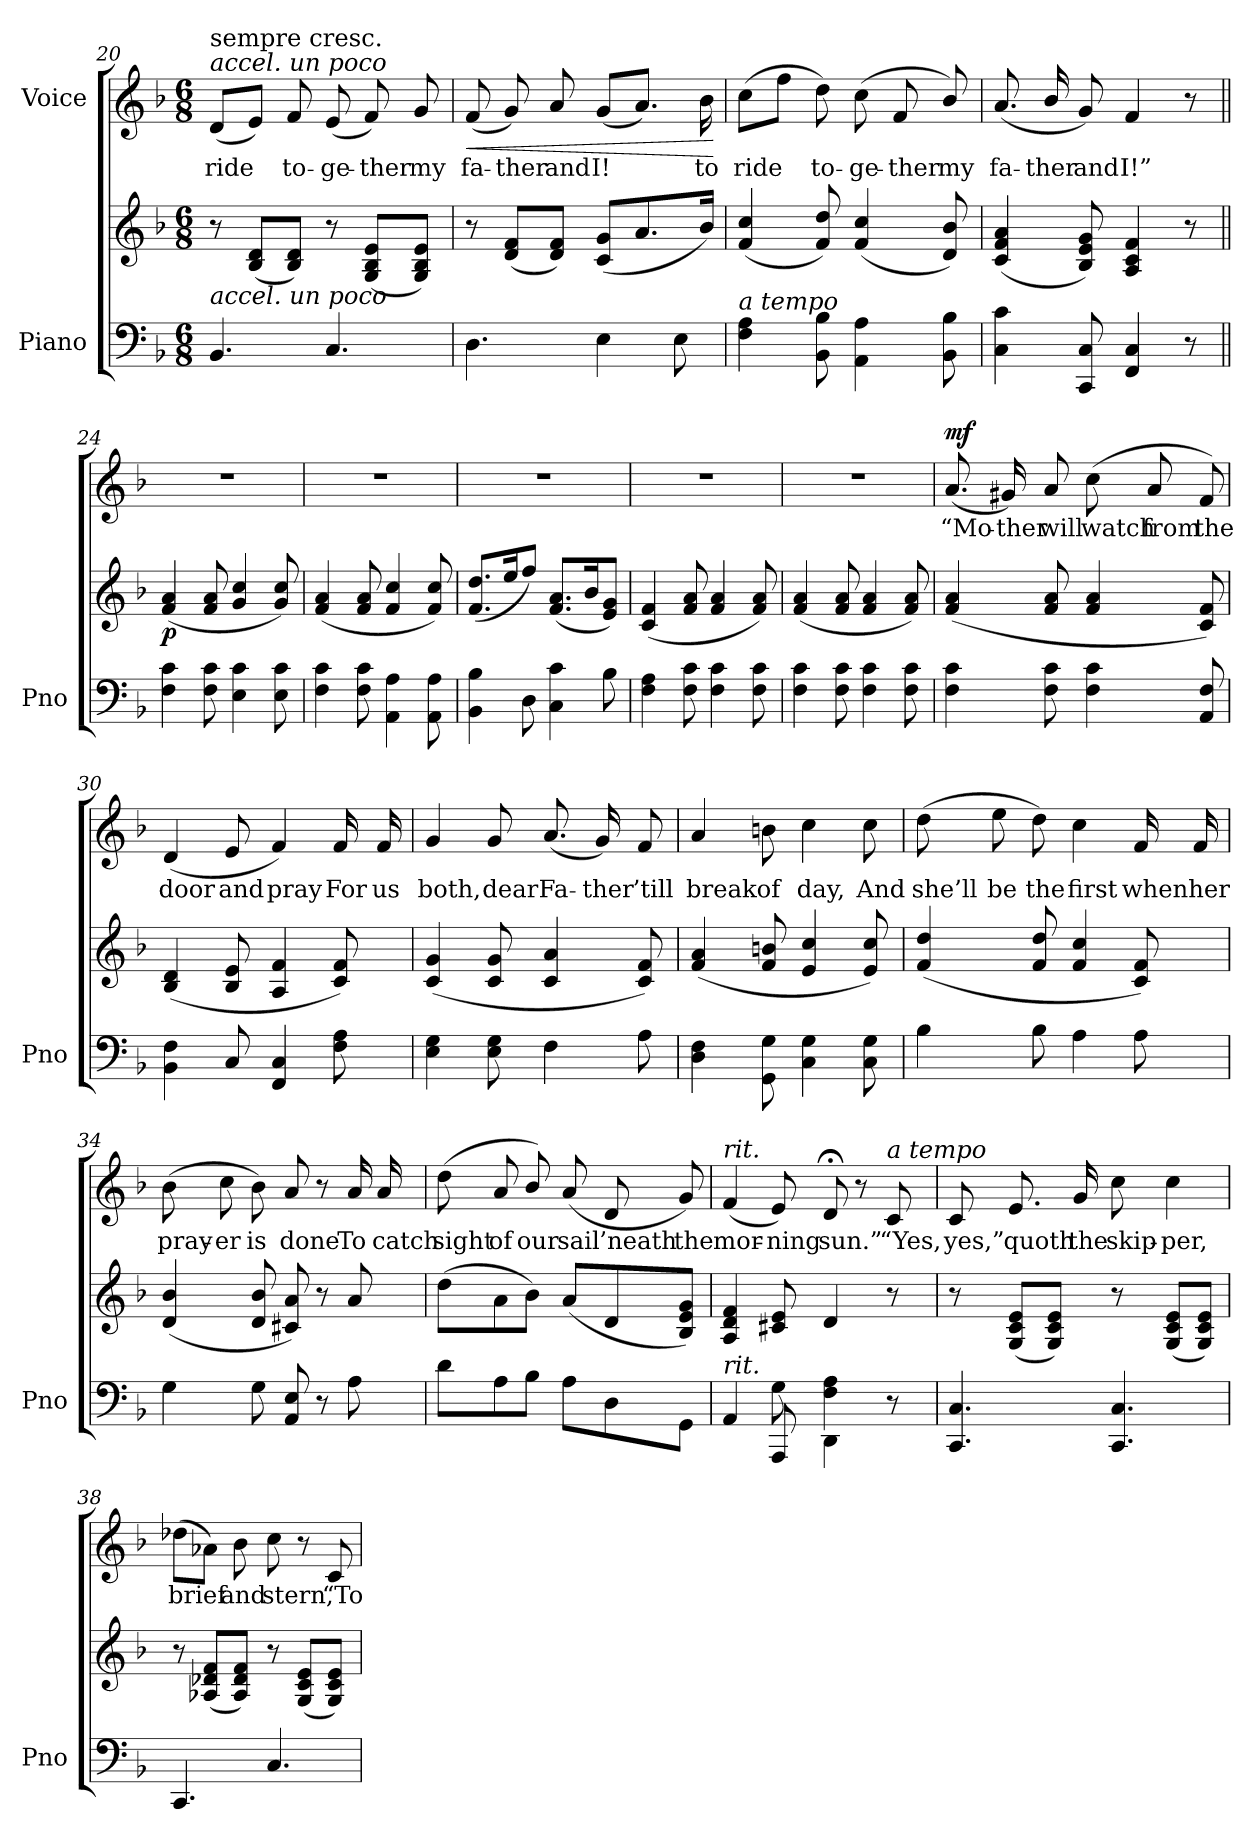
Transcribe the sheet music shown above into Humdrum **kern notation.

**kern	**kern	**dynam	**kern	**text	**dynam
*part2	*part2	*part2	*part1	*part1	*part1
*staff3	*staff2	*staff2/3	*staff1	*staff1	*staff1
*I"Piano	*	*	*I"Voice	*	*
*I'Pno	*	*	*	*	*
*clefF4	*clefG2	*	*clefG2	*	*
*k[b-]	*k[b-]	*	*k[b-]	*	*
*M6/8	*M6/8	*	*M6/8	*	*
=20	=20	=20	=20	=20	=20
!	!	!	!LO:TX:i:t=accel. un poco	!	!
!	!	!	!LO:TX:t=sempre cresc.	!	!
!LO:TX:i:t=accel. un poco	!	!	!	!	!
4.BB-/	8r	.	(8d/L	ride	.
.	(8B-/ 8d/L	.	8e/J)	.	.
.	8B-/ 8d/J)	.	8f/	to-	.
4.C/	8r	.	(8e/	-ge-	.
.	(8G/ 8B-/ 8e/L	.	8f/)	-ther	.
.	8G/ 8B-/ 8e/J)	.	8g/	my	.
=21	=21	=21	=21	=21	=21
!	!	!	!	!	!LO:HP:b
4.D\	8r	.	(8f/	fa-	<
.	(8d/ 8f/L	.	8g/)	-ther	.
.	8d/ 8f/J)	.	8a/	and	.
4E\	(8c/ 8g/L	.	(8g/L	I!	.
.	8.a/	.	8.a/J)	.	.
8E\	.	.	.	.	.
.	16b-/Jk)	.	16b-\	to	.
.	.	.	.	.	[
=22	=22	=22	=22	=22	=22
!LO:TX:i:t=a tempo	!	!	!	!	!
!	!	!	!	!	!LO:DY:a
!	!	!	!	!	!LO:DY:n=1:a
4F\ 4A\	(4f/ 4cc/	.	(8cc\L	ride	f other-dynamics
.	.	.	8ff\J	.	.
8BB-\ 8B-\	8f/ 8dd/)	.	8dd\)	to-	.
4AA\ 4A\	(4f/ 4cc/	.	(8cc\	-ge-	.
.	.	.	8f/	-ther	.
8BB-\ 8B-\	8d/ 8b-/)	.	8b-/)	my	.
=23	=23	=23	=23	=23	=23
4C\ 4c\	(4c/ 4f/ 4a/	.	(8.a/	fa-	.
.	.	.	16b-/	-ther	.
8CC/ 8C/	8B-/ 8e/ 8g/)	.	8g/)	and	.
4FF/ 4C/	4A/ 4c/ 4f/	.	4f/	I!”	.
8r	8r	.	8r	.	.
=24||	=24||	=24||	=24||	=24||	=24||
!	!	!LO:DY:b	!	!	!
4F\ 4c\	(4f/ 4a/	p	2.r	.	.
8F\ 8c\	8f/ 8a/	.	.	.	.
4E\ 4c\	4g/ 4cc/	.	.	.	.
8E\ 8c\	8g/ 8cc/)	.	.	.	.
=25	=25	=25	=25	=25	=25
4F\ 4c\	(4f/ 4a/	.	2.r	.	.
8F\ 8c\	8f/ 8a/	.	.	.	.
4AA\ 4A\	4f/ 4cc/	.	.	.	.
8AA\ 8A\	8f/ 8cc/)	.	.	.	.
=26	=26	=26	=26	=26	=26
4BB-\ 4B-\	(8.f/ 8.dd/L	.	2.r	.	.
.	16ee/K	.	.	.	.
8D\	8ff/J)	.	.	.	.
4C\ 4c\	(8.f/ 8.a/L	.	.	.	.
.	16b-/K	.	.	.	.
8B-\	8e/ 8g/J)	.	.	.	.
=27	=27	=27	=27	=27	=27
4F\ 4A\	(4c/ 4f/	.	2.r	.	.
8F\ 8c\	8f/ 8a/	.	.	.	.
4F\ 4c\	4f/ 4a/	.	.	.	.
8F\ 8c\	8f/ 8a/)	.	.	.	.
=28	=28	=28	=28	=28	=28
4F\ 4c\	(4f/ 4a/	.	2.r	.	.
8F\ 8c\	8f/ 8a/	.	.	.	.
4F\ 4c\	4f/ 4a/	.	.	.	.
8F\ 8c\	8f/ 8a/)	.	.	.	.
=29	=29	=29	=29	=29	=29
!	!	!	!	!	!LO:DY:a
4F\ 4c\	(4f/ 4a/	.	(8.a/	“Mo-	mf
.	.	.	16g#X/)	-ther	.
8F\ 8c\	8f/ 8a/	.	8a/	will	.
4F\ 4c\	4f/ 4a/	.	(8cc\	watch	.
.	.	.	8a/	from	.
8AA/ 8F/	8c/ 8f/)	.	8f/)	the	.
=30	=30	=30	=30	=30	=30
4BB-\ 4F\	(4B-/ 4d/	.	(>4d/	door	.
8C/	8B-/ 8e/	.	8e/	and	.
4FF/ 4C/	4A/ 4f/	.	4f/)	pray	.
8F\ 8A\	8c/ 8f/)	.	16f/	For	.
.	.	.	16f/	us	.
=31	=31	=31	=31	=31	=31
4E\ 4G\	(4c/ 4g/	.	4g/	both,	.
8E\ 8G\	8c/ 8g/	.	8g/	dear	.
4F\	4c/ 4a/	.	(8.a/	Fa-	.
.	.	.	16g/)	-ther	.
8A\	8c/ 8f/)	.	8f/	’till	.
=32	=32	=32	=32	=32	=32
4D\ 4F\	(4f/ 4a/	.	4a/	break	.
8GG\ 8G\	8f/ 8bn/	.	8bn\	of	.
4C\ 4G\	4e/ 4cc/	.	4cc\	day,	.
8C\ 8G\	8e/ 8cc/)	.	8cc\	And	.
=33	=33	=33	=33	=33	=33
4B-\	(4f/ 4dd/	.	(8dd\	she’ll	.
.	.	.	8ee\	be	.
8B-\	8f/ 8dd/	.	8dd\)	the	.
4A\	4f/ 4cc/	.	4cc\	first	.
8A\	8c/ 8f/)	.	16f/	when	.
.	.	.	16f/	her	.
=34	=34	=34	=34	=34	=34
4G\	(4d/ 4b-/	.	(8b-\	pray-	.
.	.	.	8cc\	-er	.
8G\	8d/ 8b-/	.	8b-\)	is	.
8AA/ 8E/	8c#X/ 8a/)	.	8a/	done	.
8r	8r	.	8r	.	.
8A\	8a/	.	16a/	To	.
.	.	.	16a/	catch	.
=35	=35	=35	=35	=35	=35
8d\L	(8dd\L	.	(8dd\	sight	.
8A\	8a\	.	8a/	of	.
8B-\J	8b-\J)	.	8b-/)	our	.
8A\L	(8a/L	.	(>8a/	sail	.
8D\	8d/	.	8d/	’neath	.
8GG\J	8B-/ 8e/ 8g/J)	.	8g/)	the	.
=36	=36	=36	=36	=36	=36
*^	*^	*	*	*	*
!	!	!	!	!	!LO:TX:i:t=rit.	!	!
!LO:TX:i:t=rit.	!	!	!	!	!	!	!
4ryy	4AA/	(<4A/ 4d/ 4f/	4ryy	.	(4f/	mor-	.
8G\)	8AAA/	8c#X/ 8e/	4.ryy	.	8e/)	-ning	.
4F\ 4A\	4DD\	4d/	.	.	8d;</	sun.”	.
.	.	.	.	.	8r	.	.
!	!	!	!	!	!LO:TX:i:t=a tempo	!	!
8ryy	8r	8r	8ryy	.	8c/	“Yes,	.
=37	=37	=37	=37	=37	=37	=37	=37
!LO:TX:i:t=a tempo	!	!	!	!	!	!	!
*v	*v	*	*	*	*	*	*
*	*v	*v	*	*	*	*
4.CC/ 4.C/	8r	.	8c/	yes,”	.
.	(8G/ 8c/ 8e/L	.	8.e/	quoth	.
.	8G/ 8c/ 8e/J)	.	.	.	.
.	.	.	16g/	the	.
4.CC/ 4.C/	8r	.	8cc\	skip-	.
.	(8G/ 8c/ 8e/L	.	4cc\	-per,	.
.	8G/ 8c/ 8e/J)	.	.	.	.
=38	=38	=38	=38	=38	=38
4.CC/	8r	.	(8dd-X\L	brief	.
.	(8A-X/ 8d-X/ 8f/L	.	8a-X\J)	.	.
.	8A-/ 8d-/ 8f/J)	.	8b-\	and	.
4.C/	8r	.	8cc\	stern,	.
.	(8G/ 8c/ 8e/L	.	8r	.	.
.	8G/ 8c/ 8e/J)	.	8c/	“To-	.
=	=	=	=	=	=
*-	*-	*-	*-	*-	*-
